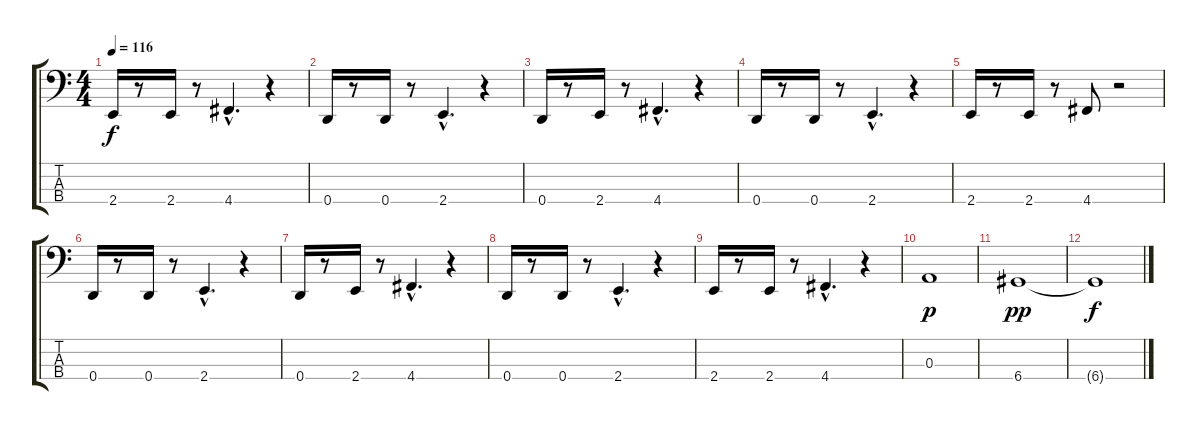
\track "" {instrument electricbassfinger}
\staff {score tabs}
\tuning (G2 D2 A1 D1) {hide}
\ts (4 4)
\tempo 116
\clef f4
\ks c
2.4.16{dy f} r.8 2.4.16 r.8 4.4{hac}.4{d} r.4 |
0.4.16 r.8 0.4.16 r.8 2.4{hac}.4{d} r.4 |
0.4.16 r.8 2.4.16 r.8 4.4{hac}.4{d} r.4 |
0.4.16 r.8 0.4.16 r.8 2.4{hac}.4{d} r.4 |
2.4.16 r.8 2.4.16 r.8 4.4.8 r.2 |
0.4.16 r.8 0.4.16 r.8 2.4{hac}.4{d} r.4 |
0.4.16 r.8 2.4.16 r.8 4.4{hac}.4{d} r.4 |
0.4.16 r.8 0.4.16 r.8 2.4{hac}.4{d} r.4 |
2.4.16 r.8 2.4.16 r.8 4.4{hac}.4{d} r.4 |
0.3.1{dy p} |
6.4.1{dy pp} |
6.4{t}.1{dy f}
